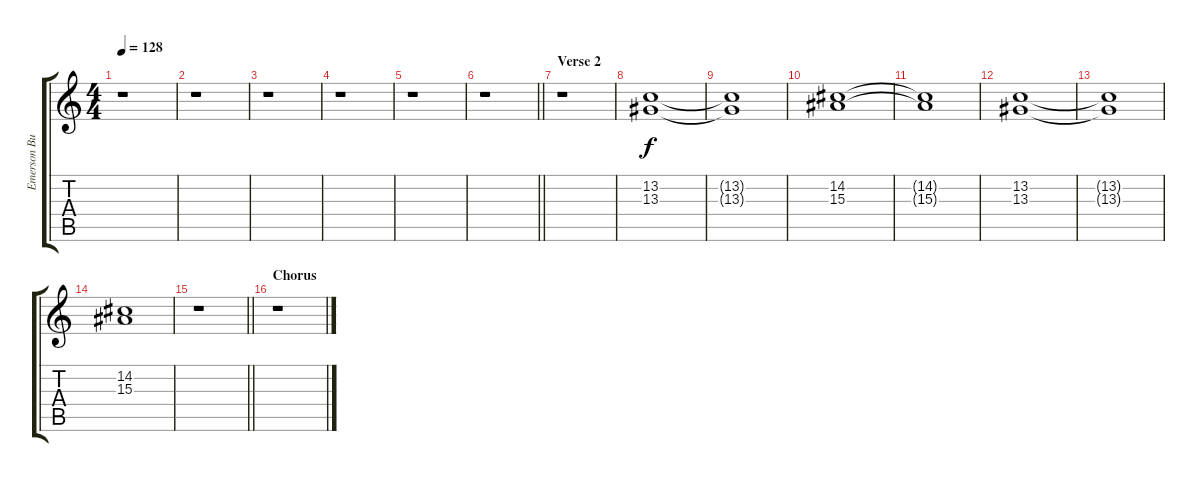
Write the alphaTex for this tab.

\track ("Emerson Burton (Keyboard)" "Emerson Bu") {instrument vibraphone}
\staff {score tabs}
\tuning (E4 B3 G3 D3 A2 E2) {hide}
\ts (4 4)
\tempo 128
\clef g2
\ks c
r.1{dy f} |
r.1 |
r.1 |
r.1 |
r.1 |
\barLineRight lightlight
r.1 |
\section ("" "Verse 2")
r.1 |
(13.2 13.3).1 |
(13.2{t} 13.3{t}).1 |
(14.2 15.3).1 |
(14.2{t} 15.3{t}).1 |
(13.2 13.3).1 |
(13.2{t} 13.3{t}).1 |
(14.2 15.3).1 |
\barLineRight lightlight
r.1 |
\section ("" "Chorus")
r.1
